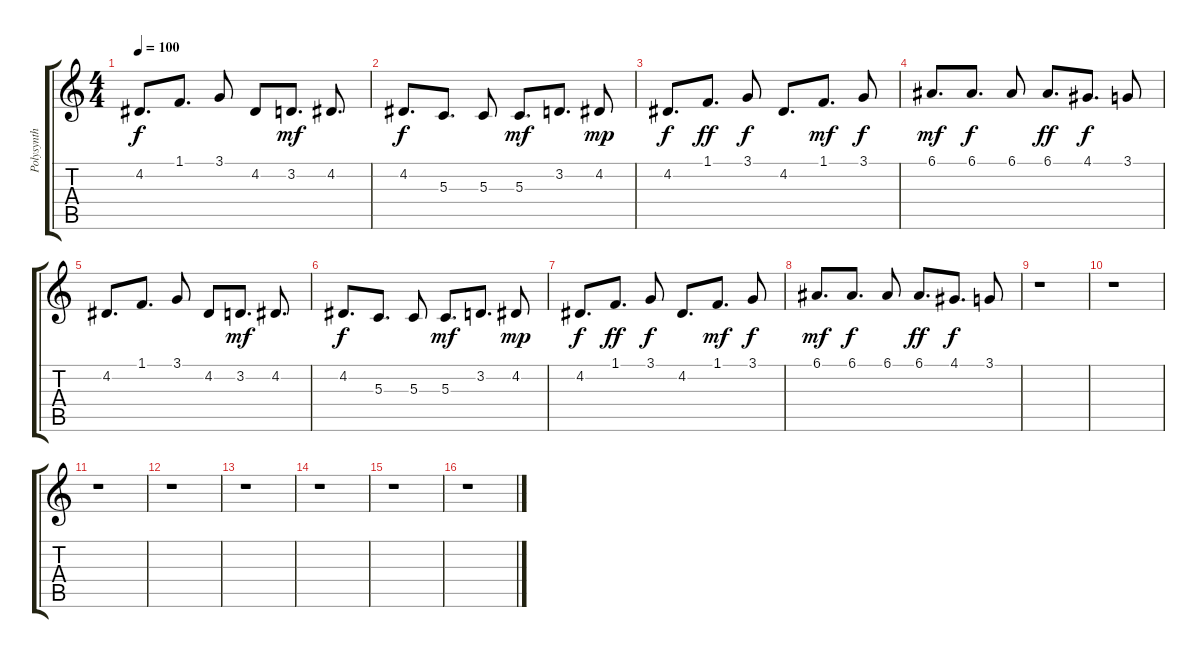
\track ("Polysynth" "Polysynth") {instrument pad3polysynth}
\staff {score tabs}
\tuning (E4 B3 G3 D3 A2 E2) {hide}
\ts (4 4)
\tempo 100
\clef g2
\ks c
4.2.8{d dy f} 1.1.8{d} 3.1.8 4.2.8 3.2.8{d dy mf} 4.2.8{d} |
4.2.8{d dy f} 5.3.8{d} 5.3.8 5.3.8{d dy mf} 3.2.8{d} 4.2.8{dy mp} |
4.2.8{d dy f} 1.1.8{d dy ff} 3.1.8{dy f} 4.2.8{d} 1.1.8{d dy mf} 3.1.8{dy f} |
6.1.8{d dy mf} 6.1.8{d dy f} 6.1.8 6.1.8{d dy ff} 4.1.8{d dy f} 3.1.8 |
4.2.8{d} 1.1.8{d} 3.1.8 4.2.8 3.2.8{d dy mf} 4.2.8{d} |
4.2.8{d dy f} 5.3.8{d} 5.3.8 5.3.8{d dy mf} 3.2.8{d} 4.2.8{dy mp} |
4.2.8{d dy f} 1.1.8{d dy ff} 3.1.8{dy f} 4.2.8{d} 1.1.8{d dy mf} 3.1.8{dy f} |
6.1.8{d dy mf} 6.1.8{d dy f} 6.1.8 6.1.8{d dy ff} 4.1.8{d dy f} 3.1.8 |
r.1 |
r.1 |
r.1 |
r.1 |
r.1 |
r.1 |
r.1 |
r.1
